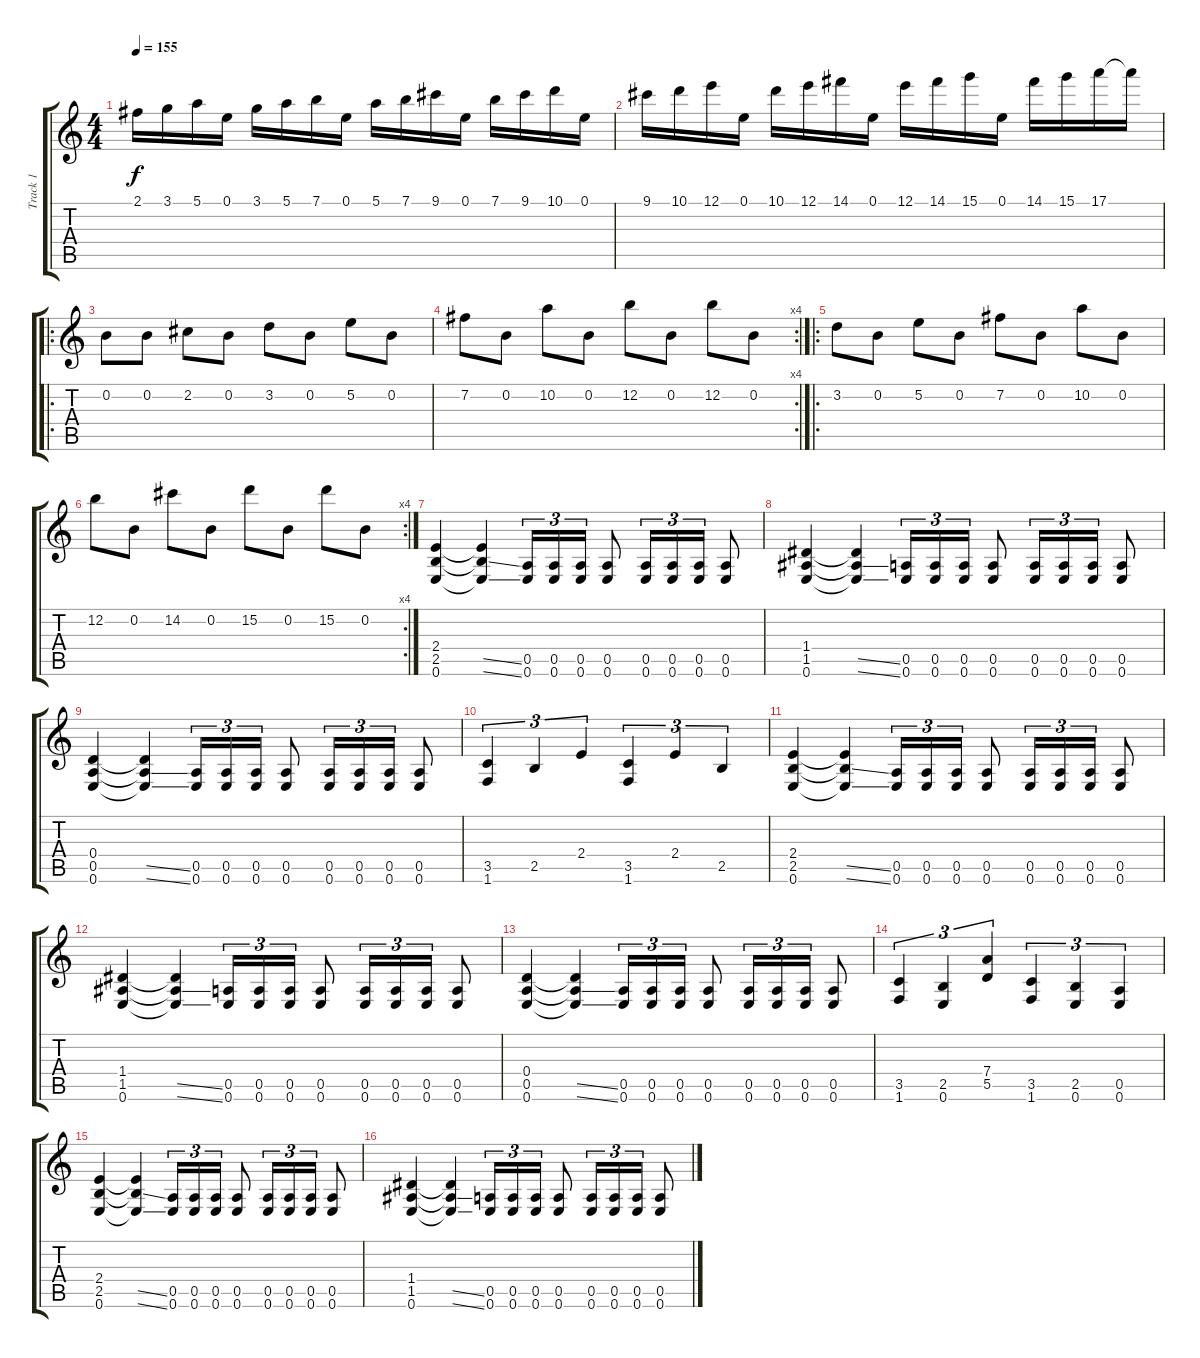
\track ("Track 1" "Track 1") {instrument acousticguitarnylon}
\staff {score tabs}
\tuning (E4 B3 G3 D3 A2 E2) {hide}
\ts (4 4)
\tempo 155
\clef g2
\ks c
2.1.16{dy f} 3.1.16 5.1.16 0.1.16 3.1.16 5.1.16 7.1.16 0.1.16 5.1.16 7.1.16 9.1.16 0.1.16 7.1.16 9.1.16 10.1.16 0.1.16 |
9.1.16 10.1.16 12.1.16 0.1.16 10.1.16 12.1.16 14.1.16 0.1.16 12.1.16 14.1.16 15.1.16 0.1.16 14.1.16 15.1.16 17.1.16 17.1{t}.16 |
\ro
0.2.8 0.2.8 2.2.8 0.2.8 3.2.8 0.2.8 5.2.8 0.2.8 |
\rc 4
7.2.8 0.2.8 10.2.8 0.2.8 12.2.8 0.2.8 12.2.8 0.2.8 |
\ro
3.2.8 0.2.8 5.2.8 0.2.8 7.2.8 0.2.8 10.2.8 0.2.8 |
\rc 4
12.2.8 0.2.8 14.2.8 0.2.8 15.2.8 0.2.8 15.2.8 0.2.8 |
(2.4 2.5 0.6).4 (2.4{t} 2.5{ss t} 0.6{ss t}).4 (0.5 0.6).16{tu (3 2)} (0.5 0.6).16{tu (3 2)} (0.5 0.6).16{tu (3 2)} (0.5 0.6).8 (0.5 0.6).16{tu (3 2)} (0.5 0.6).16{tu (3 2)} (0.5 0.6).16{tu (3 2)} (0.5 0.6).8 |
(1.4 1.5 0.6).4 (1.4{t} 1.5{ss t} 0.6{ss t}).4 (0.5 0.6).16{tu (3 2)} (0.5 0.6).16{tu (3 2)} (0.5 0.6).16{tu (3 2)} (0.5 0.6).8 (0.5 0.6).16{tu (3 2)} (0.5 0.6).16{tu (3 2)} (0.5 0.6).16{tu (3 2)} (0.5 0.6).8 |
(0.4 0.5 0.6).4 (0.4{t} 0.5{ss t} 0.6{ss t}).4 (0.5 0.6).16{tu (3 2)} (0.5 0.6).16{tu (3 2)} (0.5 0.6).16{tu (3 2)} (0.5 0.6).8 (0.5 0.6).16{tu (3 2)} (0.5 0.6).16{tu (3 2)} (0.5 0.6).16{tu (3 2)} (0.5 0.6).8 |
(3.5 1.6).4{tu (3 2)} 2.5.4{tu (3 2)} 2.4.4{tu (3 2)} (3.5 1.6).4{tu (3 2)} 2.4.4{tu (3 2)} 2.5.4{tu (3 2)} |
(2.4 2.5 0.6).4 (2.4{t} 2.5{ss t} 0.6{ss t}).4 (0.5 0.6).16{tu (3 2)} (0.5 0.6).16{tu (3 2)} (0.5 0.6).16{tu (3 2)} (0.5 0.6).8 (0.5 0.6).16{tu (3 2)} (0.5 0.6).16{tu (3 2)} (0.5 0.6).16{tu (3 2)} (0.5 0.6).8 |
(1.4 1.5 0.6).4 (1.4{t} 1.5{ss t} 0.6{ss t}).4 (0.5 0.6).16{tu (3 2)} (0.5 0.6).16{tu (3 2)} (0.5 0.6).16{tu (3 2)} (0.5 0.6).8 (0.5 0.6).16{tu (3 2)} (0.5 0.6).16{tu (3 2)} (0.5 0.6).16{tu (3 2)} (0.5 0.6).8 |
(0.4 0.5 0.6).4 (0.4{t} 0.5{ss t} 0.6{ss t}).4 (0.5 0.6).16{tu (3 2)} (0.5 0.6).16{tu (3 2)} (0.5 0.6).16{tu (3 2)} (0.5 0.6).8 (0.5 0.6).16{tu (3 2)} (0.5 0.6).16{tu (3 2)} (0.5 0.6).16{tu (3 2)} (0.5 0.6).8 |
(3.5 1.6).4{tu (3 2)} (2.5 0.6).4{tu (3 2)} (7.4 5.5).4{tu (3 2)} (3.5 1.6).4{tu (3 2)} (2.5 0.6).4{tu (3 2)} (0.5 0.6).4{tu (3 2)} |
(2.4 2.5 0.6).4 (2.4{t} 2.5{ss t} 0.6{ss t}).4 (0.5 0.6).16{tu (3 2)} (0.5 0.6).16{tu (3 2)} (0.5 0.6).16{tu (3 2)} (0.5 0.6).8 (0.5 0.6).16{tu (3 2)} (0.5 0.6).16{tu (3 2)} (0.5 0.6).16{tu (3 2)} (0.5 0.6).8 |
(1.4 1.5 0.6).4 (1.4{t} 1.5{ss t} 0.6{ss t}).4 (0.5 0.6).16{tu (3 2)} (0.5 0.6).16{tu (3 2)} (0.5 0.6).16{tu (3 2)} (0.5 0.6).8 (0.5 0.6).16{tu (3 2)} (0.5 0.6).16{tu (3 2)} (0.5 0.6).16{tu (3 2)} (0.5 0.6).8
